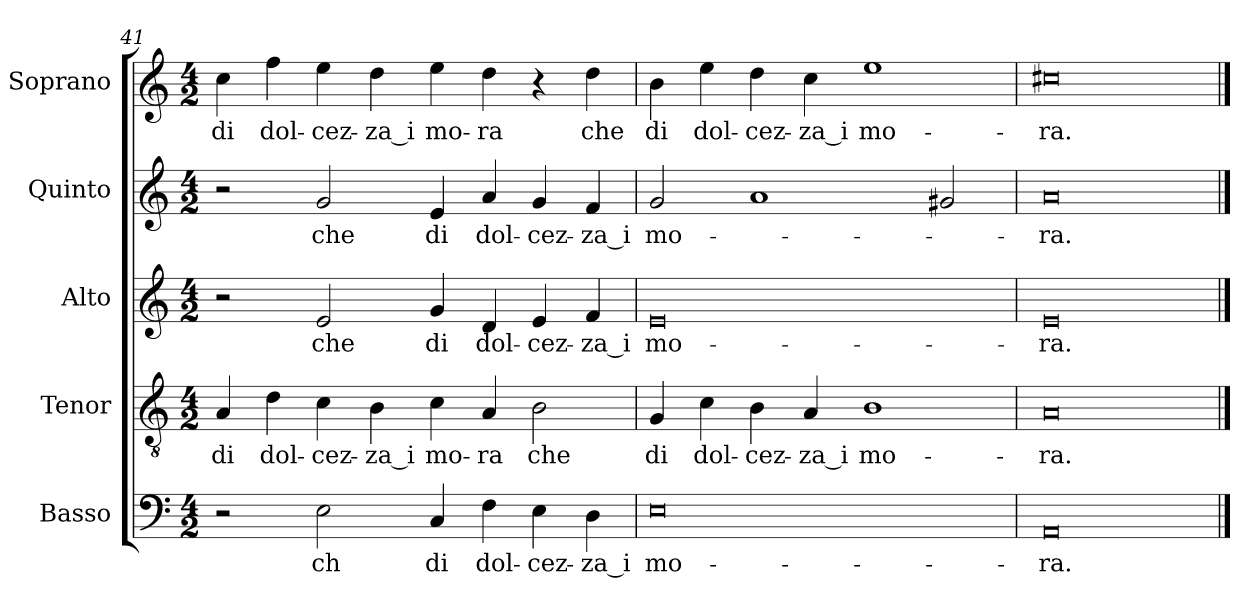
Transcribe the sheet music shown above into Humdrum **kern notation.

**kern	**text	**kern	**text	**kern	**text	**kern	**text	**kern	**text
*part5	*part5	*part4	*part4	*part3	*part3	*part2	*part2	*part1	*part1
*staff5	*staff5	*staff4	*staff4	*staff3	*staff3	*staff2	*staff2	*staff1	*staff1
*I"Basso	*	*I"Tenor	*	*I"Alto	*	*I"Quinto	*	*I"Soprano	*
*	*	*I'T.	*	*I'A.	*	*	*	*I'Sop.	*
*clefF4	*	*clefGv2	*	*clefG2	*	*clefG2	*	*clefG2	*
*	*	*ITrd7c12	*	*	*	*	*	*	*
*k[]	*	*k[]	*	*k[]	*	*k[]	*	*k[]	*
*C:	*	*C:	*	*C:	*	*C:	*	*C:	*
*M4/2	*	*M4/2	*	*M4/2	*	*M4/2	*	*M4/2	*
=41	=41	=41	=41	=41	=41	=41	=41	=41	=41
!	!	!	!LO:LY:b:color=#000000	!	!	!	!	!	!
!	!	!	!	!	!	!	!	!	!LO:LY:b:color=#000000
2r	.	4AAi/	di	2r	.	2r	.	4cci\	di
!	!	!	!LO:LY:b:color=#000000	!	!	!	!	!	!
!	!	!	!	!	!	!	!	!	!LO:LY:b:color=#000000
.	.	4Di\	dol-	.	.	.	.	4ffi\	dol-
!	!LO:LY:b:color=#000000	!	!	!	!	!	!	!	!
!	!	!	!LO:LY:b:color=#000000	!	!	!	!	!	!
!	!	!	!	!	!LO:LY:b:color=#000000	!	!	!	!
!	!	!	!	!	!	!	!LO:LY:b:color=#000000	!	!
!	!	!	!	!	!	!	!	!	!LO:LY:b:color=#000000
2Ei\	ch	4Ci\	-cez-	2ei/	che	2gi/	che	4eei\	-cez-
!	!	!	!LO:LY:b:color=#000000	!	!	!	!	!	!
!	!	!	!	!	!	!	!	!	!LO:LY:b:color=#000000
.	.	4BBi\	-za_i	.	.	.	.	4ddi\	-za_i
!	!LO:LY:b:color=#000000	!	!	!	!	!	!	!	!
!	!	!	!LO:LY:b:color=#000000	!	!	!	!	!	!
!	!	!	!	!	!LO:LY:b:color=#000000	!	!	!	!
!	!	!	!	!	!	!	!LO:LY:b:color=#000000	!	!
!	!	!	!	!	!	!	!	!	!LO:LY:b:color=#000000
4Ci/	di	4Ci\	mo-	4gi/	di	4ei/	di	4eei\	mo-
!	!LO:LY:b:color=#000000	!	!	!	!	!	!	!	!
!	!	!	!LO:LY:b:color=#000000	!	!	!	!	!	!
!	!	!	!	!	!LO:LY:b:color=#000000	!	!	!	!
!	!	!	!	!	!	!	!LO:LY:b:color=#000000	!	!
!	!	!	!	!	!	!	!	!	!LO:LY:b:color=#000000
4Fi\	dol-	4AAi/	-ra	4di/	dol-	4ai/	dol-	4ddi\	-ra
!	!LO:LY:b:color=#000000	!	!	!	!	!	!	!	!
!	!	!	!LO:LY:b:color=#000000	!	!	!	!	!	!
!	!	!	!	!	!LO:LY:b:color=#000000	!	!	!	!
!	!	!	!	!	!	!	!LO:LY:b:color=#000000	!	!
4Ei\	-cez-	2BBi\	che	4ei/	-cez-	4gi/	-cez-	4r	.
!	!LO:LY:b:color=#000000	!	!	!	!	!	!	!	!
!	!	!	!	!	!LO:LY:b:color=#000000	!	!	!	!
!	!	!	!	!	!	!	!LO:LY:b:color=#000000	!	!
!	!	!	!	!	!	!	!	!	!LO:LY:b:color=#000000
4Di\	-za_i	.	.	4fi/	-za_i	4fi/	-za_i	4ddi\	che
=42	=42	=42	=42	=42	=42	=42	=42	=42	=42
!	!LO:LY:b:color=#000000	!	!	!	!	!	!	!	!
!	!	!	!LO:LY:b:color=#000000	!	!	!	!	!	!
!	!	!	!	!	!LO:LY:b:color=#000000	!	!	!	!
!	!	!	!	!	!	!	!LO:LY:b:color=#000000	!	!
!	!	!	!	!	!	!	!	!	!LO:LY:b:color=#000000
0Ei	mo-	4GGi/	di	0ei	mo-	2gi/	mo-	4bi\	di
!	!	!	!LO:LY:b:color=#000000	!	!	!	!	!	!
!	!	!	!	!	!	!	!	!	!LO:LY:b:color=#000000
.	.	4Ci\	dol-	.	.	.	.	4eei\	dol-
!	!	!	!LO:LY:b:color=#000000	!	!	!	!	!	!
!	!	!	!	!	!	!	!	!	!LO:LY:b:color=#000000
.	.	4BBi\	-cez-	.	.	1ai	.	4ddi\	-cez-
!	!	!	!LO:LY:b:color=#000000	!	!	!	!	!	!
!	!	!	!	!	!	!	!	!	!LO:LY:b:color=#000000
.	.	4AAi/	-za_i	.	.	.	.	4cci\	-za_i
!	!	!	!LO:LY:b:color=#000000	!	!	!	!	!	!
!	!	!	!	!	!	!	!	!	!LO:LY:b:color=#000000
.	.	1BBi	mo-	.	.	.	.	1eei	mo-
.	.	.	.	.	.	2g#Xi/	.	.	.
=43	=43	=43	=43	=43	=43	=43	=43	=43	=43
!	!LO:LY:b:color=#000000	!	!	!	!	!	!	!	!
!	!	!	!LO:LY:b:color=#000000	!	!	!	!	!	!
!	!	!	!	!	!LO:LY:b:color=#000000	!	!	!	!
!	!	!	!	!	!	!	!LO:LY:b:color=#000000	!	!
!	!	!	!	!	!	!	!	!	!LO:LY:b:color=#000000
0AAi	-ra.	0AAi	-ra.	0ei	-ra.	0ai	-ra.	0cc#Xi	-ra.
==	==	==	==	==	==	==	==	==	==
*-	*-	*-	*-	*-	*-	*-	*-	*-	*-
